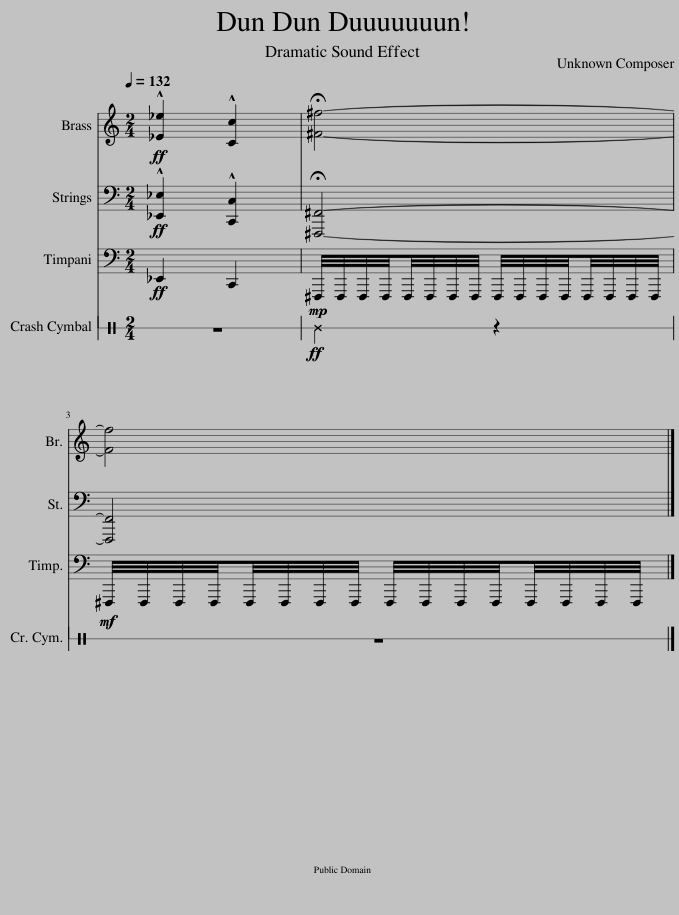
X:1
%%score 1 2 3 4
L:1/8
Q:1/4=132
M:2/4
I:linebreak $
K:C
V:1 treble
V:2 bass
V:3 bass
V:4 perc stafflines=1
K:none
V:1
!ff! !^![_E_e]2 !^![Cc]2 | !fermata![^F^f]4- |$ [Ff]4 |] %3
V:2
!ff! !^![_E,,_E,]2 !^![C,,C,]2 | !fermata![^F,,,^F,,]4- |$ [F,,,F,,]4 |] %3
V:3
!ff! _E,,2 C,,2 |!mp! ^F,,,/4F,,,/4F,,,/4F,,,/4F,,,/4F,,,/4F,,,/4F,,,/4 F,,,/4F,,,/4F,,,/4F,,,/4F,,,/4F,,,/4F,,,/4F,,,/4 |$!mf! ^F,,,/4F,,,/4F,,,/4F,,,/4F,,,/4F,,,/4F,,,/4F,,,/4 F,,,/4F,,,/4F,,,/4F,,,/4F,,,/4F,,,/4F,,,/4F,,,/4 |] %3
V:4
 z4 |!ff! ^E2 z2 |$ z4 |] %3
